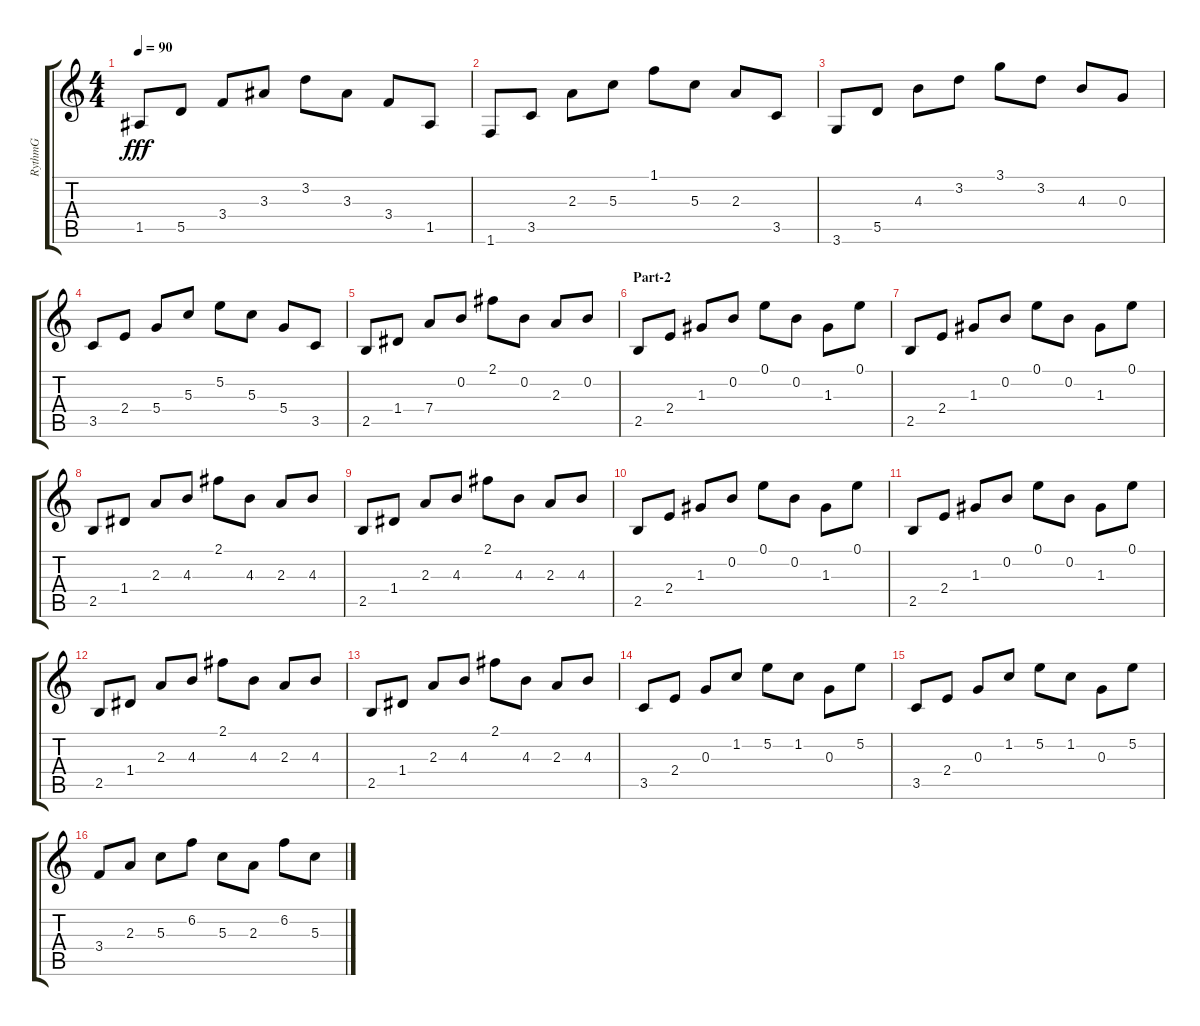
\track ("RythmG" "RythmG") {instrument acousticguitarnylon}
\staff {score tabs}
\tuning (E4 B3 G3 D3 A2 E2) {hide}
\ts (4 4)
\tempo 90
\clef g2
\ks c
1.5.8{dy fff} 5.5.8 3.4.8 3.3.8 3.2.8 3.3.8 3.4.8 1.5.8 |
1.6.8 3.5.8 2.3.8 5.3.8 1.1.8 5.3.8 2.3.8 3.5.8 |
3.6.8 5.5.8 4.3.8 3.2.8 3.1.8 3.2.8 4.3.8 0.3.8 |
3.5.8 2.4.8 5.4.8 5.3.8 5.2.8 5.3.8 5.4.8 3.5.8 |
2.5.8 1.4.8 7.4.8 0.2.8 2.1.8 0.2.8 2.3.8 0.2.8 |
\section ("" "Part-2")
2.5.8 2.4.8 1.3.8 0.2.8 0.1.8 0.2.8 1.3.8 0.1.8 |
2.5.8 2.4.8 1.3.8 0.2.8 0.1.8 0.2.8 1.3.8 0.1.8 |
2.5.8 1.4.8 2.3.8 4.3.8 2.1.8 4.3.8 2.3.8 4.3.8 |
2.5.8 1.4.8 2.3.8 4.3.8 2.1.8 4.3.8 2.3.8 4.3.8 |
2.5.8 2.4.8 1.3.8 0.2.8 0.1.8 0.2.8 1.3.8 0.1.8 |
2.5.8 2.4.8 1.3.8 0.2.8 0.1.8 0.2.8 1.3.8 0.1.8 |
2.5.8 1.4.8 2.3.8 4.3.8 2.1.8 4.3.8 2.3.8 4.3.8 |
2.5.8 1.4.8 2.3.8 4.3.8 2.1.8 4.3.8 2.3.8 4.3.8 |
3.5.8 2.4.8 0.3.8 1.2.8 5.2.8 1.2.8 0.3.8 5.2.8 |
3.5.8 2.4.8 0.3.8 1.2.8 5.2.8 1.2.8 0.3.8 5.2.8 |
3.4.8 2.3.8 5.3.8 6.2.8 5.3.8 2.3.8 6.2.8 5.3.8
